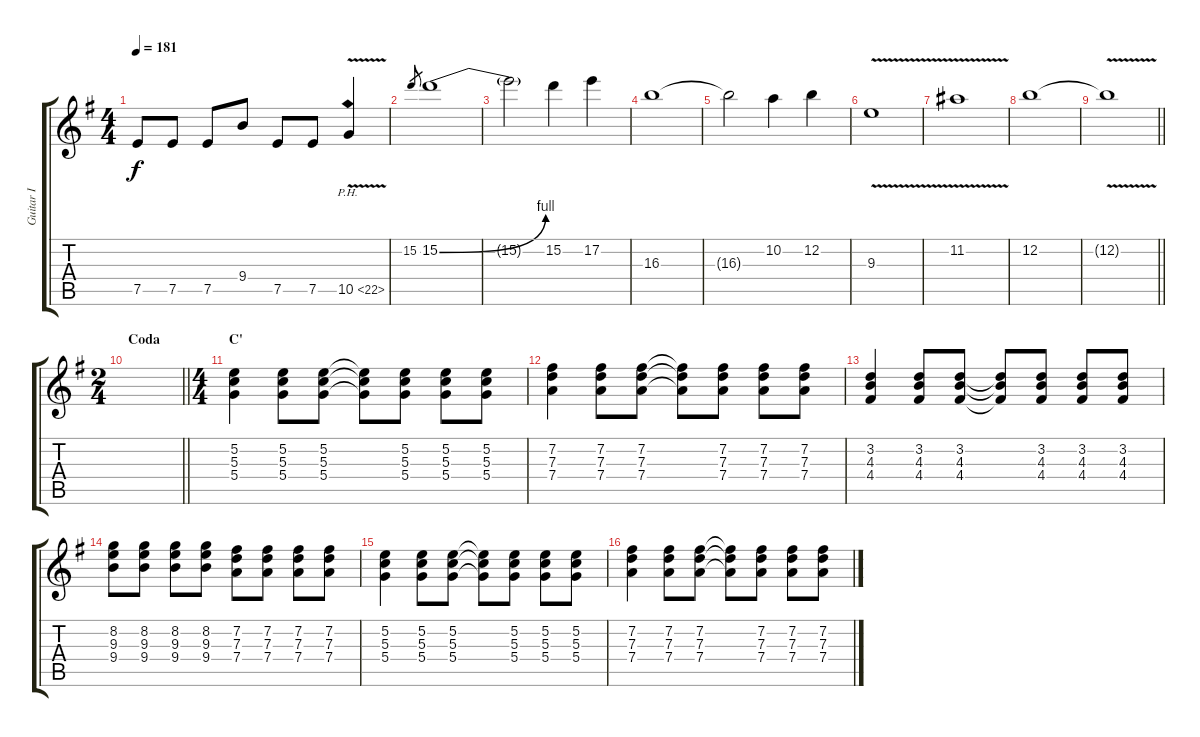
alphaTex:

\track ("Guitar I" "Guitar I") {instrument distortionguitar}
\staff {score tabs}
\tuning (E4 B3 G3 D3 A2 E2) {hide}
\ts (4 4)
\tempo 181
\clef g2
\ks g
7.5.8{dy f} 7.5.8 7.5.8 9.4.8 7.5.8 7.5.8 10.5{ph 12 v}.4 |
15.2.8{gr} 15.2{be (bend 0 0 60 4)}.1 |
15.2{t}.2 15.2.4 17.2.4 |
16.3.1 |
16.3{t}.2 10.2.4 12.2.4 |
9.3{v}.1 |
11.2{v}.1 |
12.2.1 |
\barLineRight lightlight
12.2{v t}.1 |
\ts (2 4)
\section ("" "Coda")
\barLineRight lightlight
|
\ts (4 4)
\section ("" "C'")
(5.2 5.3 5.4).4 (5.2 5.3 5.4).8 (5.2 5.3 5.4).8 (5.2{t} 5.3{t} 5.4{t}).8 (5.2 5.3 5.4).8 (5.2 5.3 5.4).8 (5.2 5.3 5.4).8 |
(7.2 7.3 7.4).4 (7.2 7.3 7.4).8 (7.2 7.3 7.4).8 (7.2{t} 7.3{t} 7.4{t}).8 (7.2 7.3 7.4).8 (7.2 7.3 7.4).8 (7.2 7.3 7.4).8 |
(3.2 4.3 4.4).4 (3.2 4.3 4.4).8 (3.2 4.3 4.4).8 (3.2{t} 4.3{t} 4.4{t}).8 (3.2 4.3 4.4).8 (3.2 4.3 4.4).8 (3.2 4.3 4.4).8 |
(8.2 9.3 9.4).8 (8.2 9.3 9.4).8 (8.2 9.3 9.4).8 (8.2 9.3 9.4).8 (7.2 7.3 7.4).8 (7.2 7.3 7.4).8 (7.2 7.3 7.4).8 (7.2 7.3 7.4).8 |
(5.2 5.3 5.4).4 (5.2 5.3 5.4).8 (5.2 5.3 5.4).8 (5.2{t} 5.3{t} 5.4{t}).8 (5.2 5.3 5.4).8 (5.2 5.3 5.4).8 (5.2 5.3 5.4).8 |
(7.2 7.3 7.4).4 (7.2 7.3 7.4).8 (7.2 7.3 7.4).8 (7.2{t} 7.3{t} 7.4{t}).8 (7.2 7.3 7.4).8 (7.2 7.3 7.4).8 (7.2 7.3 7.4).8
